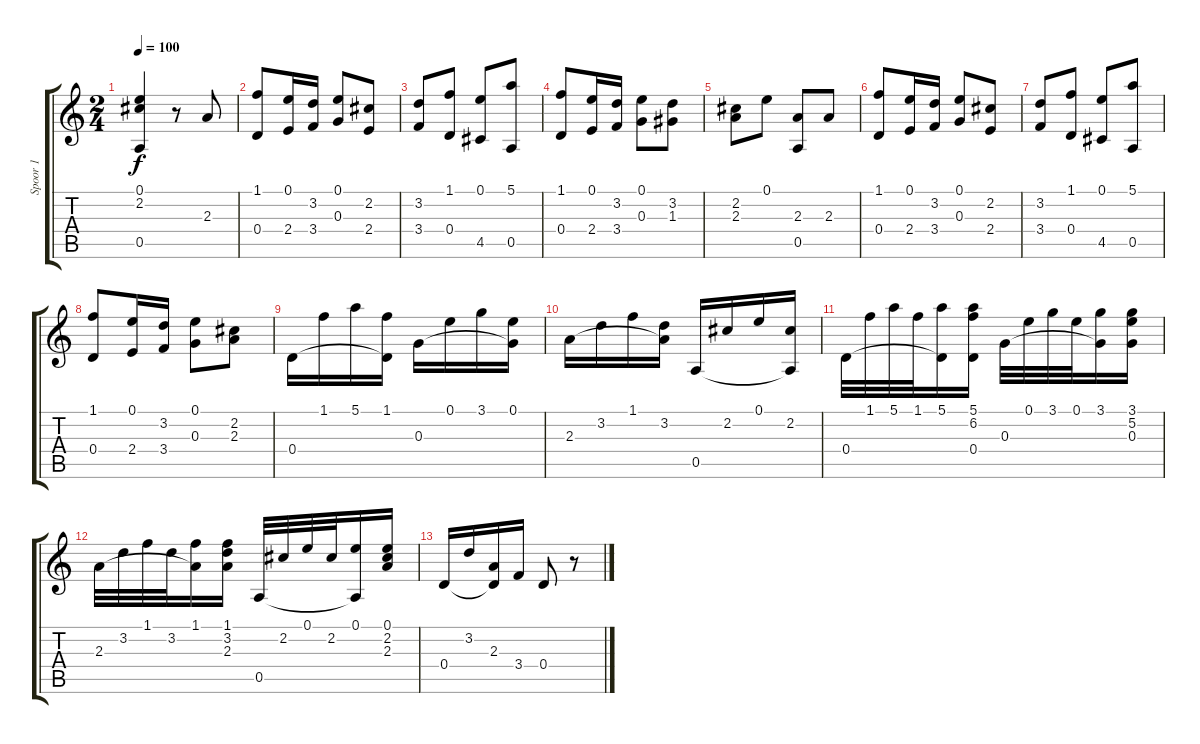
\track ("Spoor 1" "Spoor 1") {instrument acousticguitarnylon}
\staff {score tabs}
\tuning (E4 B3 G3 D3 A2 E2) {hide}
\ts (2 4)
\tempo 100
\clef g2
\ks c
(0.1 2.2 0.5).4{dy f} r.8 2.3.8 |
(1.1 0.4).8 (0.1 2.4).16 (3.2 3.4).16 (0.1 0.3).8 (2.2 2.4).8 |
(3.2 3.4).8 (1.1 0.4).8 (0.1 4.5).8 (5.1 0.5).8 |
(1.1 0.4).8 (0.1 2.4).16 (3.2 3.4).16 (0.1 0.3).8 (3.2 1.3).8 |
(2.2 2.3).8 0.1.8 (2.3 0.5).8 2.3.8 |
(1.1 0.4).8 (0.1 2.4).16 (3.2 3.4).16 (0.1 0.3).8 (2.2 2.4).8 |
(3.2 3.4).8 (1.1 0.4).8 (0.1 4.5).8 (5.1 0.5).8 |
(1.1 0.4).8 (0.1 2.4).16 (3.2 3.4).16 (0.1 0.3).8 (2.2 2.3).8 |
0.4.16 1.1.16 5.1.16 (1.1 0.4{t}).16 0.3.16 0.1.16 3.1.16 (0.1 0.3{t}).16 |
2.3.16 3.2.16 1.1.16 (3.2 2.3{t}).16 0.5.16 2.2.16 0.1.16 (2.2 0.5{t}).16 |
0.4.32 1.1.32 5.1.32 1.1.32 (5.1 0.4{t}).16 (5.1 6.2 0.4).16 0.3.32 0.1.32 3.1.32 0.1.32 (3.1 0.3{t}).16 (3.1 5.2 0.3).16 |
2.3.32 3.2.32 1.1.32 3.2.32 (1.1 2.3{t}).16 (1.1 3.2 2.3).16 0.5.32 2.2.32 0.1.32 2.2.32 (0.1 0.5{t}).16 (0.1 2.2 2.3).16 |
0.4.16 3.2.16 (2.3 0.4{t}).16 3.4.16 0.4.8 r.8
